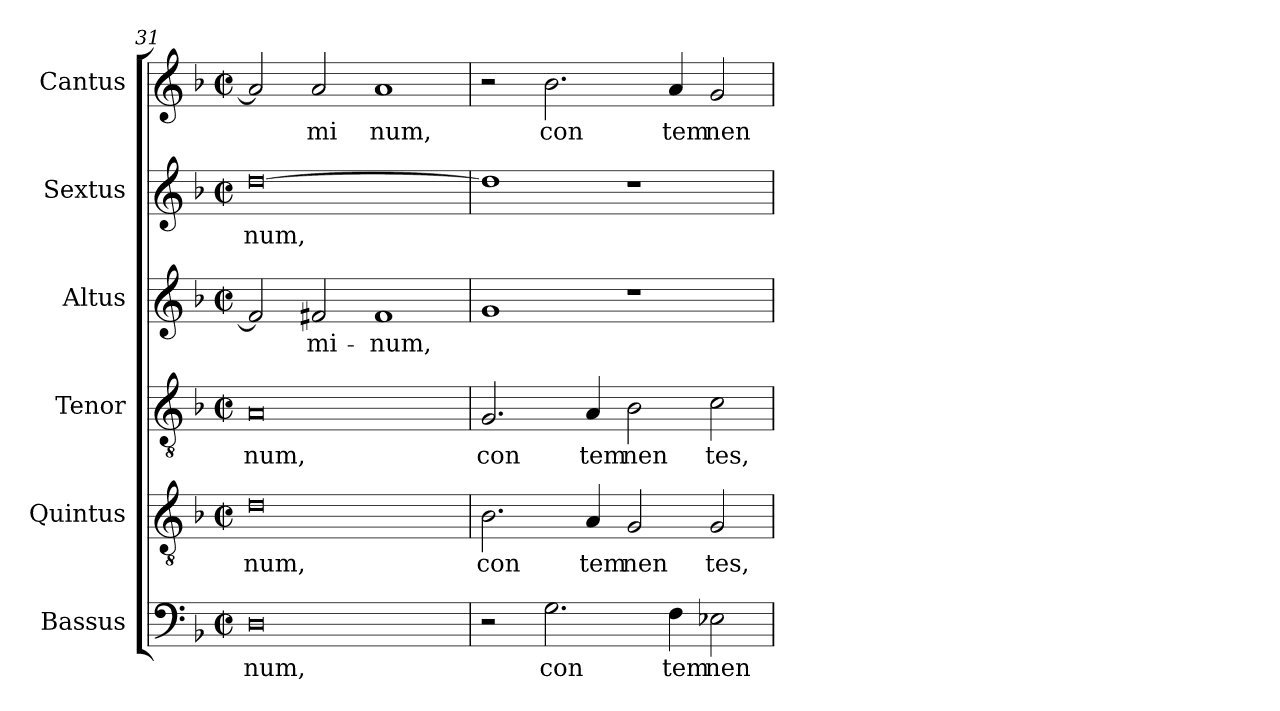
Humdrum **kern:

**kern	**text	**kern	**text	**kern	**text	**kern	**text	**kern	**text	**kern	**text
*part6	*part6	*part5	*part5	*part4	*part4	*part3	*part3	*part2	*part2	*part1	*part1
*staff6	*staff6	*staff5	*staff5	*staff4	*staff4	*staff3	*staff3	*staff2	*staff2	*staff1	*staff1
*I"Bassus	*	*I"Quintus	*	*I"Tenor	*	*I"Altus	*	*I"Sextus	*	*I"Cantus	*
*clefF4	*	*clefGv2	*	*clefGv2	*	*clefG2	*	*clefG2	*	*clefG2	*
*k[b-]	*	*k[b-]	*	*k[b-]	*	*k[b-]	*	*k[b-]	*	*k[b-]	*
*F:	*	*F:	*	*F:	*	*F:	*	*F:	*	*F:	*
*M2/2	*	*M2/2	*	*M2/2	*	*M2/2	*	*M2/2	*	*M2/2	*
*met(c|)	*	*met(c|)	*	*met(c|)	*	*met(c|)	*	*met(c|)	*	*met(c|)	*
=31	=31	=31	=31	=31	=31	=31	=31	=31	=31	=31	=31
!	!LO:LY:b:cj	!	!LO:LY:b:cj	!	!LO:LY:b:cj	!	!	!	!LO:LY:b	!	!
0D	num,	0d	num,	0A	num,	2f#/]	.	[>0dd	num,	2a/]	.
!	!	!	!	!	!	!	!LO:LY:b:cj	!	!	!	!LO:LY:b:cj
.	.	.	.	.	.	2f#X/	-mi-	.	.	2a/	mi
!	!	!	!	!	!	!	!LO:LY:b	!	!	!	!LO:LY:b:cj
.	.	.	.	.	.	1f#	-num,	.	.	1a	num,
=32	=32	=32	=32	=32	=32	=32	=32	=32	=32	=32	=32
!	!	!	!LO:LY:b:cj	!	!LO:LY:b:cj	!	!	!	!	!	!
2r	.	2.B-\	con	2.G/	con	1g	.	1dd]	.	2r	.
!	!LO:LY:b:cj	!	!	!	!	!	!	!	!	!	!LO:LY:b:cj
2.G\	con	.	.	.	.	.	.	.	.	2.b-\	con
!	!	!	!LO:LY:b:cj	!	!LO:LY:b:cj	!	!	!	!	!	!
.	.	4A/	tem	4A/	tem	.	.	.	.	.	.
!	!	!	!LO:LY:b:cj	!	!LO:LY:b:cj	!	!	!	!	!	!
.	.	2G/	nen	2B-\	nen	1r	.	1r	.	.	.
!	!LO:LY:b:cj	!	!	!	!	!	!	!	!	!	!LO:LY:b:cj
4F\	tem	.	.	.	.	.	.	.	.	4a/	tem
!	!LO:LY:b:cj	!	!LO:LY:b:cj	!	!LO:LY:b:cj	!	!	!	!	!	!LO:LY:b:cj
2E-X\	nen	2G/	tes,	2c\	tes,	.	.	.	.	2g/	nen
=	=	=	=	=	=	=	=	=	=	=	=
*-	*-	*-	*-	*-	*-	*-	*-	*-	*-	*-	*-
